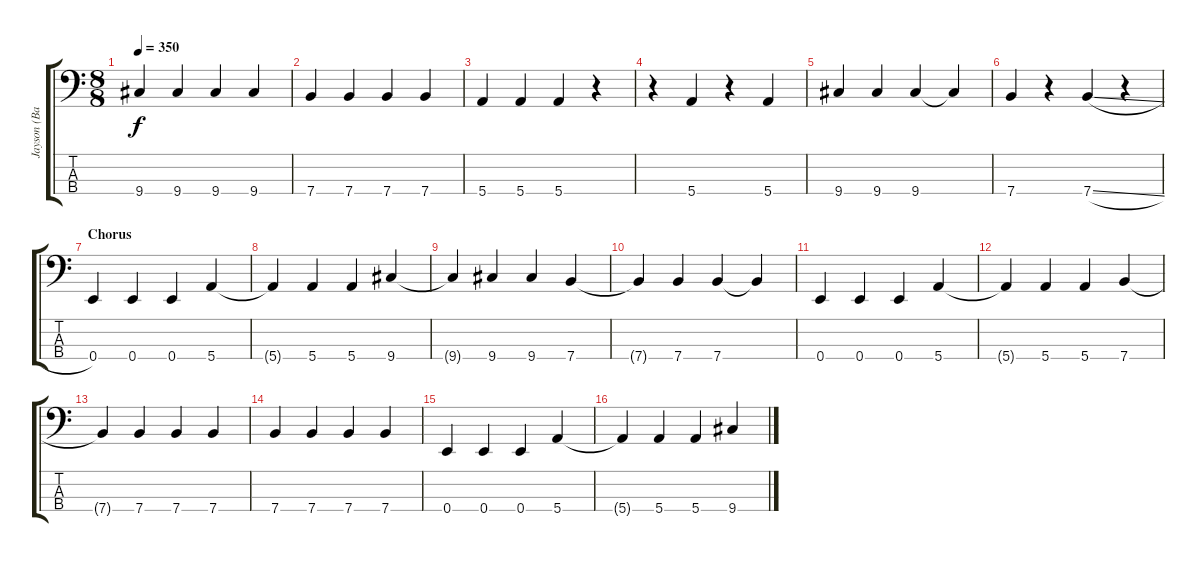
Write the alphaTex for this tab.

\track ("Jayson (Bass)" "Jayson (Ba") {instrument electricbasspick}
\staff {score tabs}
\tuning (G2 D2 A1 E1) {hide}
\ts (8 8)
\tempo 350
\clef f4
\ks c
9.4.4{dy f} 9.4.4 9.4.4 9.4.4 |
7.4.4 7.4.4 7.4.4 7.4.4 |
5.4.4 5.4.4 5.4.4 r.4 |
r.4 5.4.4 r.4 5.4.4 |
9.4.4 9.4.4 9.4.4 9.4{t}.4 |
7.4.4 r.4 7.4{sl}.4 r.4 |
\section ("" "Chorus")
0.4.4 0.4.4 0.4.4 5.4.4 |
5.4{t}.4 5.4.4 5.4.4 9.4.4 |
9.4{t}.4 9.4.4 9.4.4 7.4.4 |
7.4{t}.4 7.4.4 7.4.4 7.4{t}.4 |
0.4.4 0.4.4 0.4.4 5.4.4 |
5.4{t}.4 5.4.4 5.4.4 7.4.4 |
7.4{t}.4 7.4.4 7.4.4 7.4.4 |
7.4.4 7.4.4 7.4.4 7.4.4 |
0.4.4 0.4.4 0.4.4 5.4.4 |
5.4{t}.4 5.4.4 5.4.4 9.4.4
